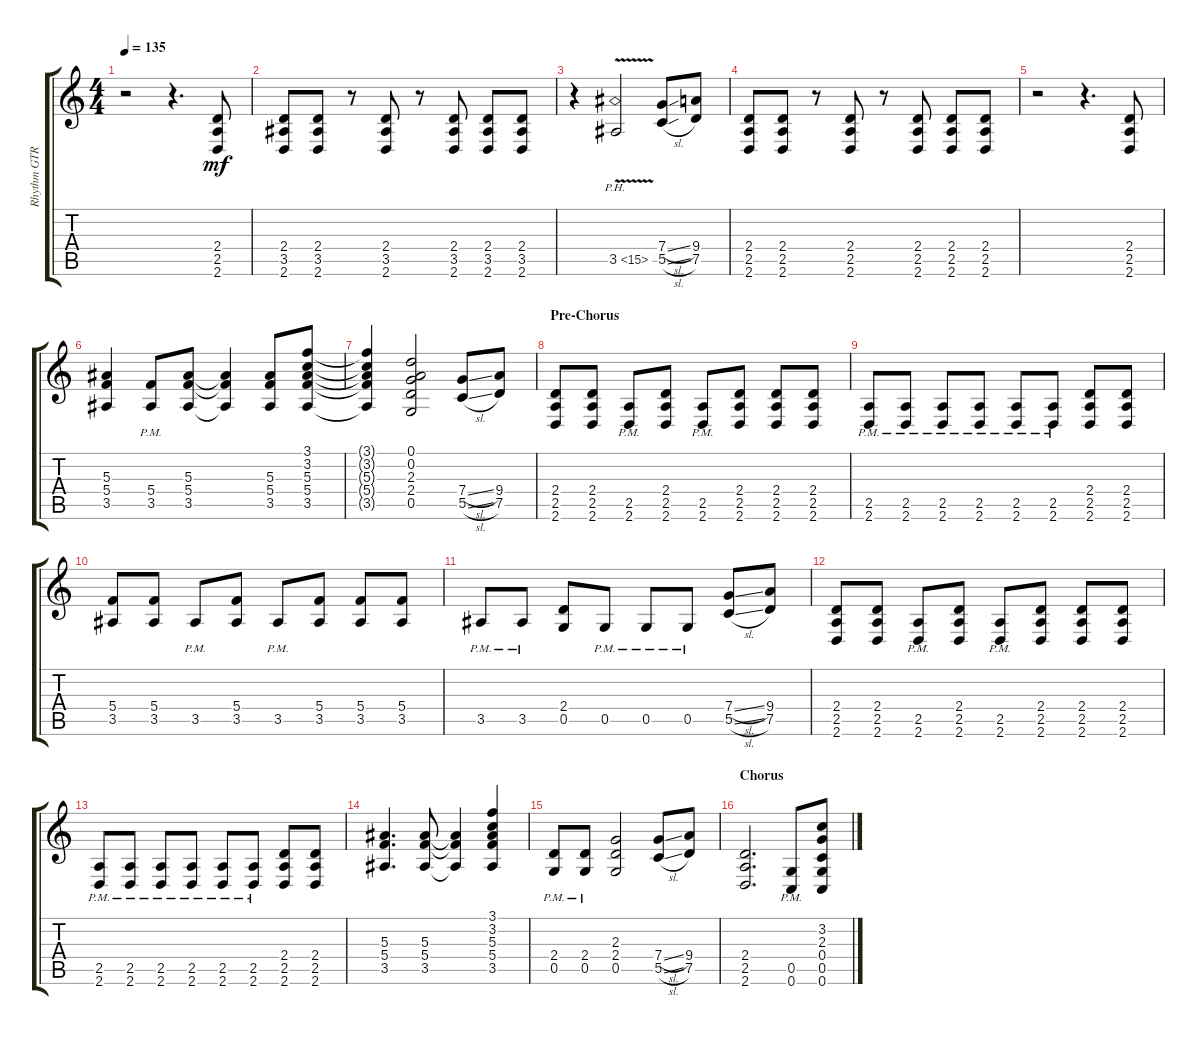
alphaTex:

\track ("Rhythm GTR 2" "Rhythm GTR") {instrument distortionguitar}
\staff {score tabs}
\tuning (D4 A3 F3 C3 G2 C2) {hide}
\ts (4 4)
\tempo 135
\clef g2
\ks aminor
r.2{dy mf} r.4{d} (2.4 2.5 2.6).8 |
(2.4 3.5 2.6).8 (2.4 3.5 2.6).8 r.8 (2.4 3.5 2.6).8 r.8 (2.4 3.5 2.6).8 (2.4 3.5 2.6).8 (2.4 3.5 2.6).8 |
r.4 3.5{ph 12 v}.2 (7.4{sl} 5.5{sl}).8 (9.4 7.5).8 |
(2.4 2.5 2.6).8 (2.4 2.5 2.6).8 r.8 (2.4 2.5 2.6).8 r.8 (2.4 2.5 2.6).8 (2.4 2.5 2.6).8 (2.4 2.5 2.6).8 |
r.2 r.4{d} (2.4 2.5 2.6).8 |
(5.3 5.4 3.5).4 (5.4{pm} 3.5{pm}).8 (5.3 5.4 3.5).8 (5.3{t} 5.4{t} 3.5{t}).4 (5.3 5.4 3.5).8 (3.1 3.2 5.3 5.4 3.5).8 |
(3.1{t} 3.2{t} 5.3{t} 5.4{t} 3.5{t}).4 (0.1 0.2 2.3 2.4 0.5).2 (7.4{sl} 5.5{sl}).8 (9.4 7.5).8 |
\section ("" "Pre-Chorus")
(2.4 2.5 2.6).8 (2.4 2.5 2.6).8 (2.5{pm} 2.6{pm}).8 (2.4 2.5 2.6).8 (2.5{pm} 2.6{pm}).8 (2.4 2.5 2.6).8 (2.4 2.5 2.6).8 (2.4 2.5 2.6).8 |
(2.5{pm} 2.6{pm}).8 (2.5{pm} 2.6{pm}).8 (2.5{pm} 2.6{pm}).8 (2.5{pm} 2.6{pm}).8 (2.5{pm} 2.6{pm}).8 (2.5{pm} 2.6{pm}).8 (2.4 2.5 2.6).8 (2.4 2.5 2.6).8 |
(5.4 3.5).8 (5.4 3.5).8 3.5{pm}.8 (5.4 3.5).8 3.5{pm}.8 (5.4 3.5).8 (5.4 3.5).8 (5.4 3.5).8 |
3.5{pm}.8 3.5{pm}.8 (2.4 0.5).8 0.5{pm}.8 0.5{pm}.8 0.5{pm}.8 (7.4{sl} 5.5{sl}).8 (9.4 7.5).8 |
(2.4 2.5 2.6).8 (2.4 2.5 2.6).8 (2.5{pm} 2.6{pm}).8 (2.4 2.5 2.6).8 (2.5{pm} 2.6{pm}).8 (2.4 2.5 2.6).8 (2.4 2.5 2.6).8 (2.4 2.5 2.6).8 |
(2.5{pm} 2.6{pm}).8 (2.5{pm} 2.6{pm}).8 (2.5{pm} 2.6{pm}).8 (2.5{pm} 2.6{pm}).8 (2.5{pm} 2.6{pm}).8 (2.5{pm} 2.6{pm}).8 (2.4 2.5 2.6).8 (2.4 2.5 2.6).8 |
(5.3 5.4 3.5).4{d} (5.3 5.4 3.5).8 (5.3{t} 5.4{t} 3.5{t}).4 (3.1 3.2 5.3 5.4 3.5).4 |
(2.4{pm} 0.5{pm}).8 (2.4{pm} 0.5{pm}).8 (2.3 2.4 0.5).2 (7.4{sl} 5.5{sl}).8 (9.4 7.5).8 |
\section ("" "Chorus")
(2.4 2.5 2.6).2{d} (0.5{pm} 0.6{pm}).8 (3.2 2.3 0.4 0.5 0.6).8
